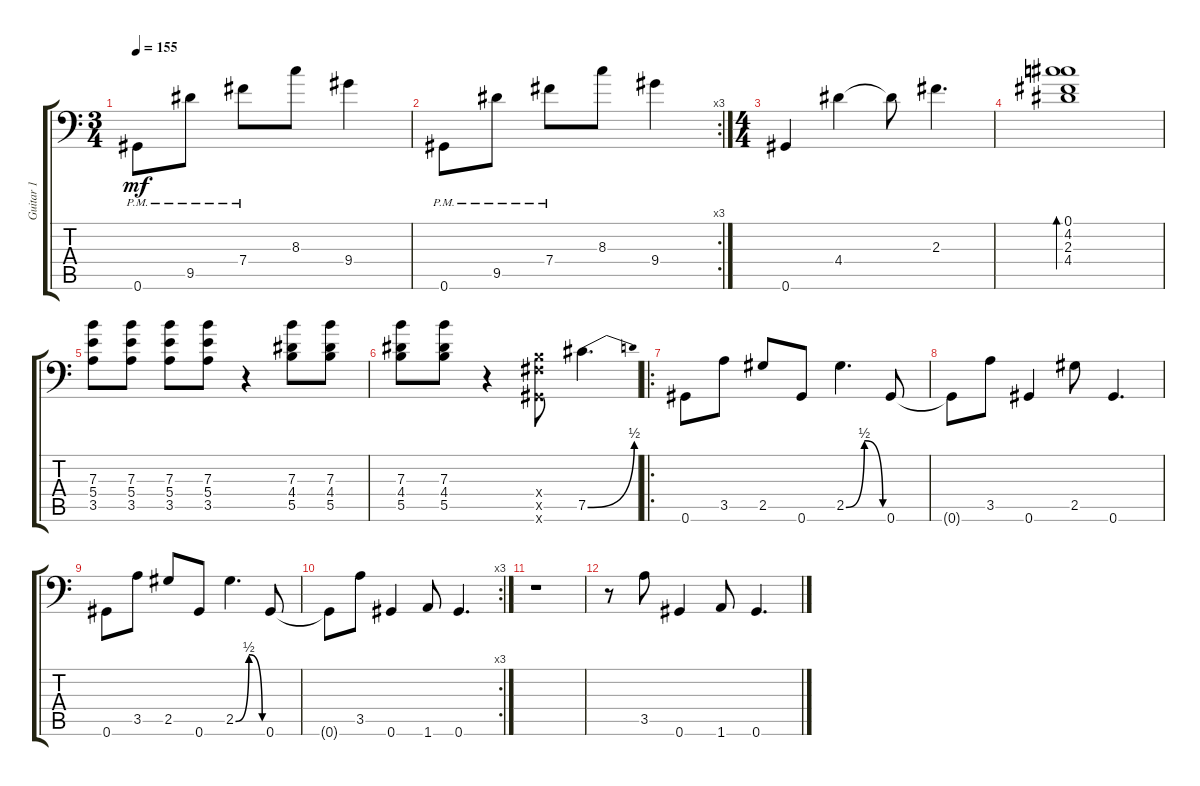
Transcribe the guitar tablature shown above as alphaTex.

\track ("Guitar 1" "Guitar 1") {instrument distortionguitar}
\staff {score tabs}
\tuning (Db4 Ab3 E3 B2 Gb2 Ab1) {hide}
\ts (3 4)
\tempo 155
\clef f4
\ks c
0.6{pm}.8{dy mf} 9.5{pm}.8 7.4{pm}.8 8.3.8 9.4.4 |
\rc 3
0.6{pm}.8 9.5{pm}.8 7.4{pm}.8 8.3.8 9.4.4 |
\ts (4 4)
0.6.4 4.4.4 4.4{t}.8 2.3.4{d} |
(0.1 4.2 2.3 4.4).1{bd 30} |
(7.3 5.4 3.5).8 (7.3 5.4 3.5).8 (7.3 5.4 3.5).8 (7.3 5.4 3.5).8 r.4 (7.3 4.4 5.5).8 (7.3 4.4 5.5).8 |
(7.3 4.4 5.5).8 (7.3 4.4 5.5).8 r.4 (0.4{x} 0.5{x} 0.6{x}).8 7.5{be (bend 0 0 60 2)}.4{d} |
\ro
0.6.8 3.5.8 2.5.8 0.6.8 2.5{be (custom 0 0 30 2 30 2 60 0 60 0)}.4{d} 0.6.8 |
0.6{t}.8 3.5.8 0.6.4 2.5.8 0.6.4{d} |
0.6.8 3.5.8 2.5.8 0.6.8 2.5{be (custom 0 0 30 2 30 2 60 0 60 0)}.4{d} 0.6.8 |
\rc 3
0.6{t}.8 3.5.8 0.6.4 1.6.8 0.6.4{d} |
r.1 |
r.8 3.5.8 0.6.4 1.6.8 0.6.4{d}
